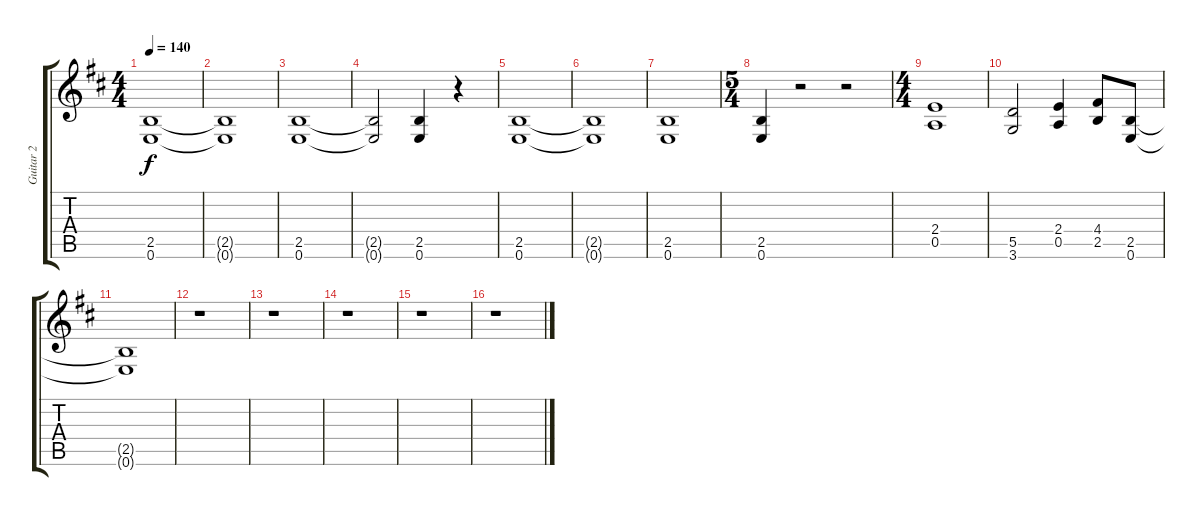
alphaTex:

\track ("Guitar 2" "Guitar 2") {instrument distortionguitar}
\staff {score tabs}
\tuning (E4 B3 G3 D3 A2 E2) {hide}
\ts (4 4)
\tempo 140
\clef g2
\ks d
(2.5 0.6).1{dy f instrument distortionguitar} |
(2.5{t} 0.6{t}).1 |
(2.5 0.6).1 |
(2.5{t} 0.6{t}).2 (2.5 0.6).4 r.4 |
(2.5 0.6).1 |
(2.5{t} 0.6{t}).1 |
(2.5 0.6).1 |
\ts (5 4)
(2.5 0.6).4 r.2 r.2 |
\ts (4 4)
(2.4 0.5).1 |
(5.5 3.6).2 (2.4 0.5).4 (4.4 2.5).8 (2.5 0.6).8 |
(2.5{t} 0.6{t}).1 |
r.1 |
r.1 |
r.1 |
r.1 |
r.1
